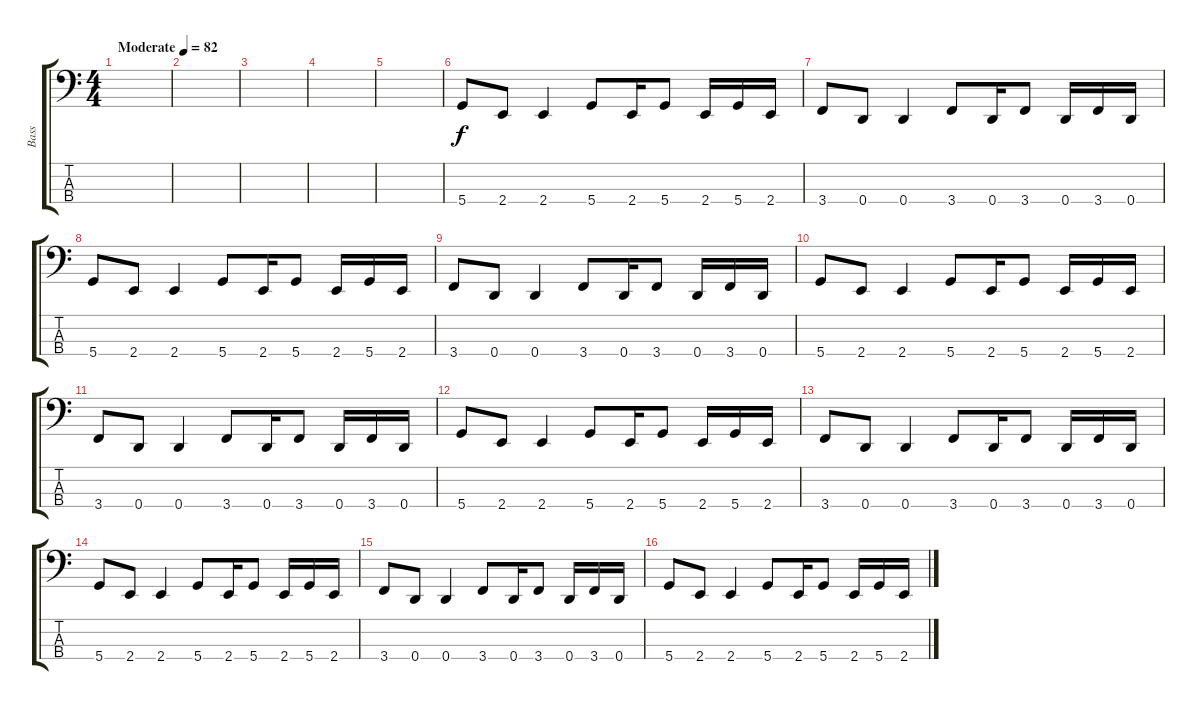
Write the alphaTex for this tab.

\track ("Bass " "Bass ") {instrument electricbassfinger}
\staff {score tabs}
\tuning (G2 D2 A1 D1) {hide}
\ts (4 4)
\tempo (82 "Moderate")
\clef f4
\ks c
|
|
|
|
|
5.4.8 2.4.8 2.4.4 5.4.8 2.4.16 5.4.8 2.4.16 5.4.16 2.4.16 |
3.4.8 0.4.8 0.4.4 3.4.8 0.4.16 3.4.8 0.4.16 3.4.16 0.4.16 |
5.4.8 2.4.8 2.4.4 5.4.8 2.4.16 5.4.8 2.4.16 5.4.16 2.4.16 |
3.4.8 0.4.8 0.4.4 3.4.8 0.4.16 3.4.8 0.4.16 3.4.16 0.4.16 |
5.4.8 2.4.8 2.4.4 5.4.8 2.4.16 5.4.8 2.4.16 5.4.16 2.4.16 |
3.4.8 0.4.8 0.4.4 3.4.8 0.4.16 3.4.8 0.4.16 3.4.16 0.4.16 |
5.4.8 2.4.8 2.4.4 5.4.8 2.4.16 5.4.8 2.4.16 5.4.16 2.4.16 |
3.4.8 0.4.8 0.4.4 3.4.8 0.4.16 3.4.8 0.4.16 3.4.16 0.4.16 |
5.4.8 2.4.8 2.4.4 5.4.8 2.4.16 5.4.8 2.4.16 5.4.16 2.4.16 |
3.4.8 0.4.8 0.4.4 3.4.8 0.4.16 3.4.8 0.4.16 3.4.16 0.4.16 |
5.4.8 2.4.8 2.4.4 5.4.8 2.4.16 5.4.8 2.4.16 5.4.16 2.4.16
